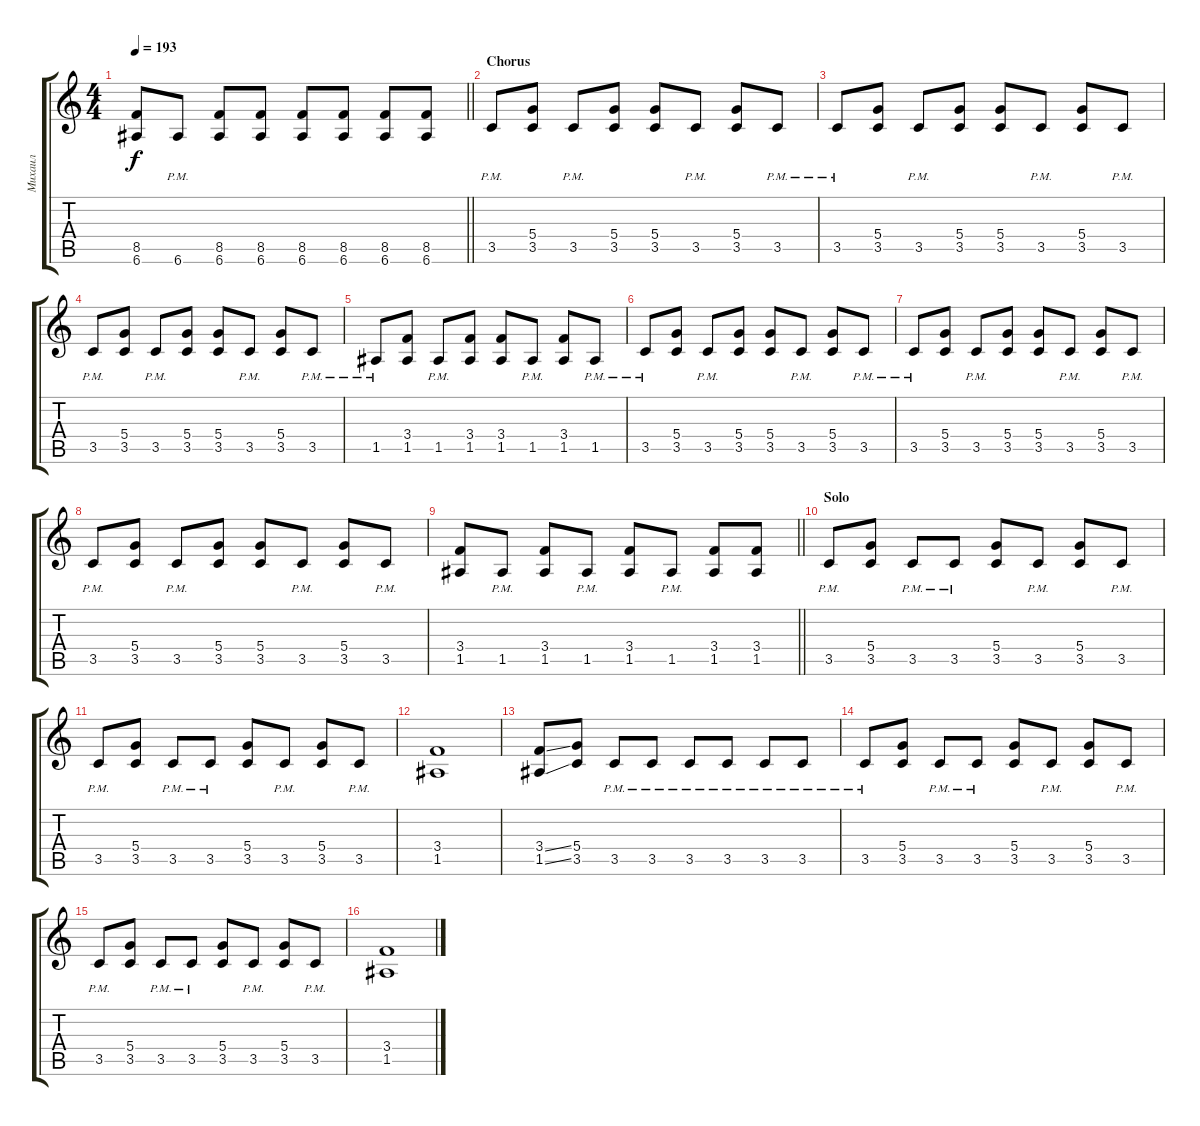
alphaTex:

\track ("Михаил" "Михаил") {instrument overdrivenguitar}
\staff {score tabs}
\tuning (E4 B3 G3 D3 A2 E2) {hide}
\ts (4 4)
\tempo 193
\clef g2
\barLineRight lightlight
\ks c
(8.5{t} 6.6{t}).8{dy f} 6.6{pm}.8 (8.5 6.6).8 (8.5 6.6).8 (8.5 6.6).8 (8.5 6.6).8 (8.5 6.6).8 (8.5 6.6).8 |
\section ("" "Chorus")
3.5{pm}.8 (5.4 3.5).8 3.5{pm}.8 (5.4 3.5).8 (5.4 3.5).8 3.5{pm}.8 (5.4 3.5).8 3.5{pm}.8 |
3.5{pm}.8 (5.4 3.5).8 3.5{pm}.8 (5.4 3.5).8 (5.4 3.5).8 3.5{pm}.8 (5.4 3.5).8 3.5{pm}.8 |
3.5{pm}.8 (5.4 3.5).8 3.5{pm}.8 (5.4 3.5).8 (5.4 3.5).8 3.5{pm}.8 (5.4 3.5).8 3.5{pm}.8 |
1.5{pm}.8 (3.4 1.5).8 1.5{pm}.8 (3.4 1.5).8 (3.4 1.5).8 1.5{pm}.8 (3.4 1.5).8 1.5{pm}.8 |
3.5{pm}.8 (5.4 3.5).8 3.5{pm}.8 (5.4 3.5).8 (5.4 3.5).8 3.5{pm}.8 (5.4 3.5).8 3.5{pm}.8 |
3.5{pm}.8 (5.4 3.5).8 3.5{pm}.8 (5.4 3.5).8 (5.4 3.5).8 3.5{pm}.8 (5.4 3.5).8 3.5{pm}.8 |
3.5{pm}.8 (5.4 3.5).8 3.5{pm}.8 (5.4 3.5).8 (5.4 3.5).8 3.5{pm}.8 (5.4 3.5).8 3.5{pm}.8 |
\barLineRight lightlight
(3.4 1.5).8 1.5{pm}.8 (3.4 1.5).8 1.5{pm}.8 (3.4 1.5).8 1.5{pm}.8 (3.4 1.5).8 (3.4 1.5).8 |
\section ("" "Solo")
3.5{pm}.8 (5.4 3.5).8 3.5{pm}.8 3.5{pm}.8 (5.4 3.5).8 3.5{pm}.8 (5.4 3.5).8 3.5{pm}.8 |
3.5{pm}.8 (5.4 3.5).8 3.5{pm}.8 3.5{pm}.8 (5.4 3.5).8 3.5{pm}.8 (5.4 3.5).8 3.5{pm}.8 |
(3.4 1.5).1 |
(3.4{ss} 1.5{ss}).8 (5.4 3.5).8 3.5{pm}.8 3.5{pm}.8 3.5{pm}.8 3.5{pm}.8 3.5{pm}.8 3.5{pm}.8 |
3.5{pm}.8 (5.4 3.5).8 3.5{pm}.8 3.5{pm}.8 (5.4 3.5).8 3.5{pm}.8 (5.4 3.5).8 3.5{pm}.8 |
3.5{pm}.8 (5.4 3.5).8 3.5{pm}.8 3.5{pm}.8 (5.4 3.5).8 3.5{pm}.8 (5.4 3.5).8 3.5{pm}.8 |
(3.4 1.5).1
